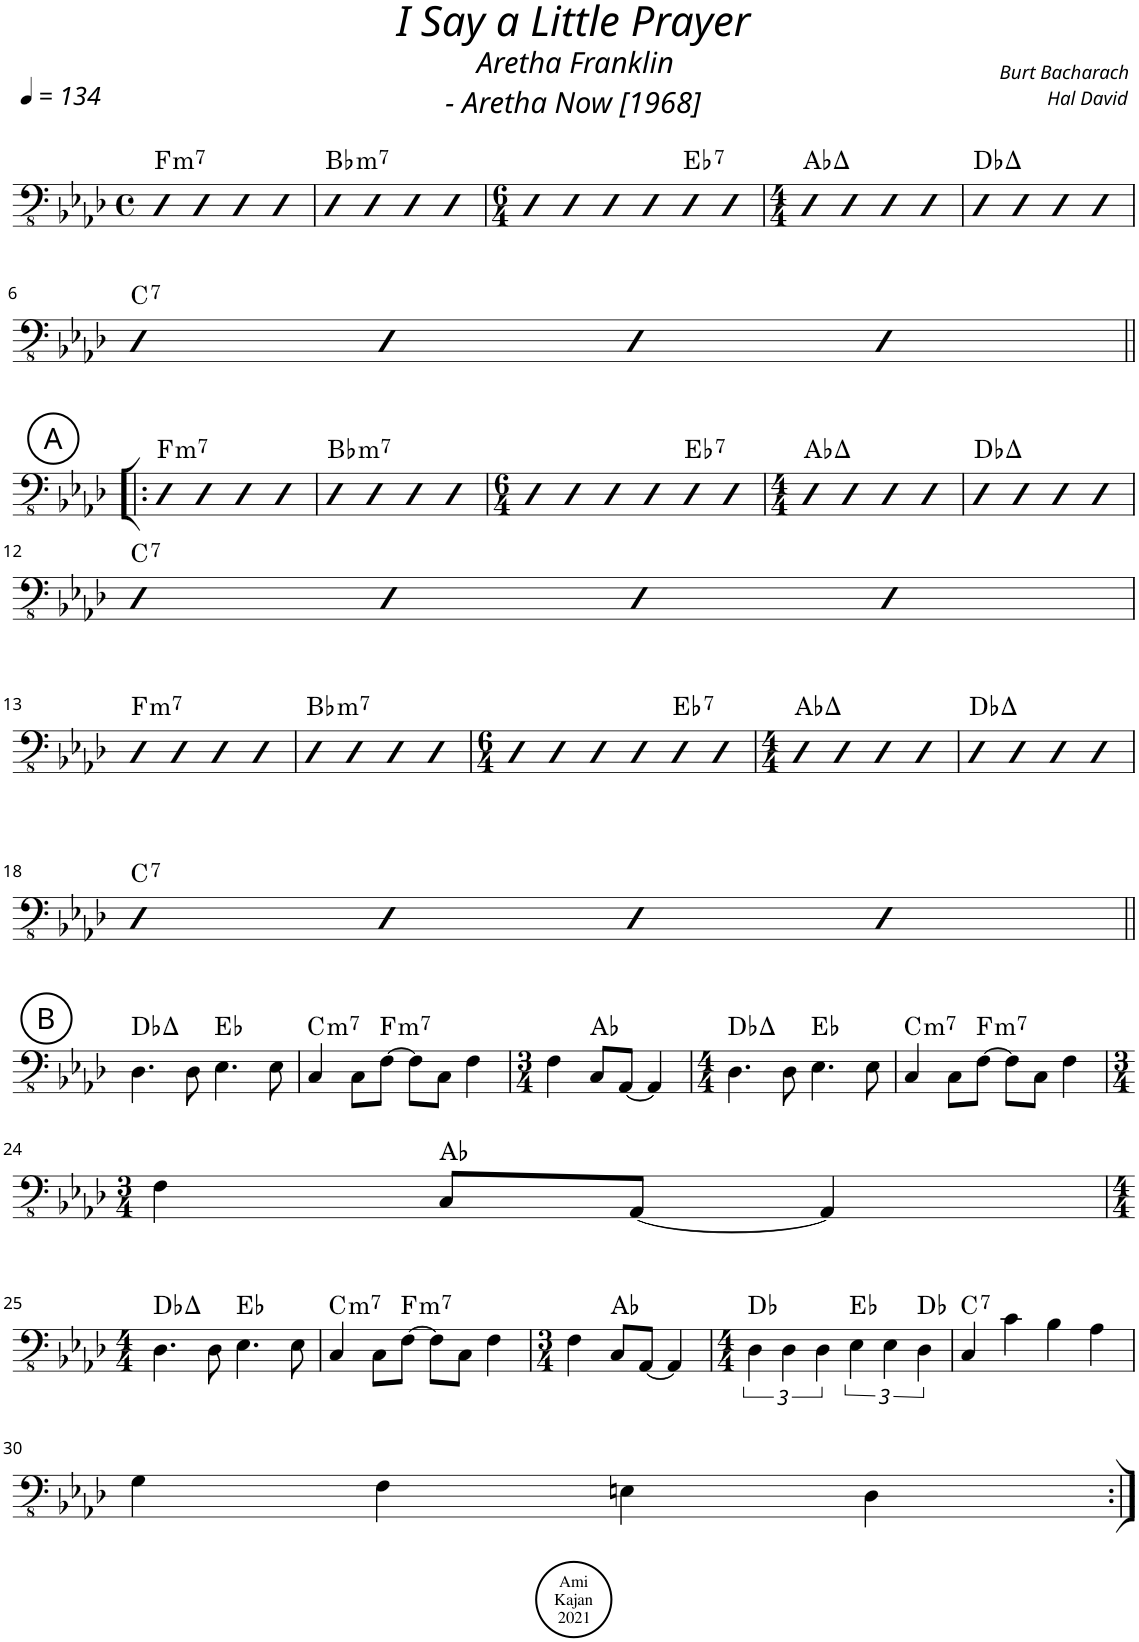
**kern	**harte
*part1	*part1
*staff1	*
*I"Acoustic Bass	*
*I'Bass	*
*clefFv4	*
*k[b-e-a-d-]	*
*M4/4	*
*met(c)	*
*MM134	*
=1	=1
!	!LO:H:kt=m7
4DD-	F:min7
4DD-	.
4DD-	.
4DD-	.
=2	=2
!	!LO:H:kt=m7
4DD-	Bb:min7
4DD-	.
4DD-	.
4DD-	.
=3	=3
*M6/4	*
4DD-	.
4DD-	.
4DD-	.
4DD-	.
!	!LO:H:kt=7
4DD-	Eb:7
4DD-	.
=4	=4
*M4/4	*
4DD-	Ab:maj
4DD-	.
4DD-	.
4DD-	.
=5	=5
4DD-	Db:maj
4DD-	.
4DD-	.
4DD-	.
!!LO:LB:g=z
=6	=6
!	!LO:H:kt=7
4DD-	C:7
4DD-	.
4DD-	.
4DD-	.
!!LO:LB:g=z
!!LO:REH:place=s1:a:cj:enc=circle:fs=14:t=A
=7!|:	=7!|:
!	!LO:H:kt=m7
4DD-	F:min7
4DD-	.
4DD-	.
4DD-	.
=8	=8
!	!LO:H:kt=m7
4DD-	Bb:min7
4DD-	.
4DD-	.
4DD-	.
=9	=9
*M6/4	*
4DD-	.
4DD-	.
4DD-	.
4DD-	.
!	!LO:H:kt=7
4DD-	Eb:7
4DD-	.
=10	=10
*M4/4	*
4DD-	Ab:maj
4DD-	.
4DD-	.
4DD-	.
=11	=11
4DD-	Db:maj
4DD-	.
4DD-	.
4DD-	.
!!LO:LB:g=z
=12	=12
!	!LO:H:kt=7
4DD-	C:7
4DD-	.
4DD-	.
4DD-	.
!!LO:LB:g=z
=13	=13
!	!LO:H:kt=m7
4DD-	F:min7
4DD-	.
4DD-	.
4DD-	.
=14	=14
!	!LO:H:kt=m7
4DD-	Bb:min7
4DD-	.
4DD-	.
4DD-	.
=15	=15
*M6/4	*
4DD-	.
4DD-	.
4DD-	.
4DD-	.
!	!LO:H:kt=7
4DD-	Eb:7
4DD-	.
=16	=16
*M4/4	*
4DD-	Ab:maj
4DD-	.
4DD-	.
4DD-	.
=17	=17
4DD-	Db:maj
4DD-	.
4DD-	.
4DD-	.
!!LO:LB:g=z
=18	=18
!	!LO:H:kt=7
4DD-	C:7
4DD-	.
4DD-	.
4DD-	.
!!LO:LB:g=z
!!LO:REH:place=s1:a:cj:enc=circle:fs=14:t=B
=19||	=19||
4.DD-\	Db:maj
8DD-\	.
4.EE-\	Eb:maj
8EE-\	.
=20	=20
!	!LO:H:kt=m7
4CC/	C:min7
8CC\L	.
!	!LO:H:kt=m7
[8FF\J	F:min7
8FF\L]	.
8CC\J	.
4FF\	.
=21	=21
*M3/4	*
4FF\	.
8CC/L	Ab:maj
[8AAA-/J	.
4AAA-/]	.
=22	=22
*M4/4	*
4.DD-\	Db:maj
8DD-\	.
4.EE-\	Eb:maj
8EE-\	.
=23	=23
!	!LO:H:kt=m7
4CC/	C:min7
8CC\L	.
!	!LO:H:kt=m7
[8FF\J	F:min7
8FF\L]	.
8CC\J	.
4FF\	.
!!LO:LB:g=z
=24	=24
*M3/4	*
4FF\	.
8CC/L	Ab:maj
[8AAA-/J	.
4AAA-/]	.
!!LO:LB:g=z
=25	=25
*M4/4	*
4.DD-\	Db:maj
8DD-\	.
4.EE-\	Eb:maj
8EE-\	.
=26	=26
!	!LO:H:kt=m7
4CC/	C:min7
8CC\L	.
!	!LO:H:kt=m7
[8FF\J	F:min7
8FF\L]	.
8CC\J	.
4FF\	.
=27	=27
*M3/4	*
4FF\	.
8CC/L	Ab:maj
[8AAA-/J	.
4AAA-/]	.
=28	=28
*M4/4	*
6DD-\	Db:maj
6DD-\	.
6DD-\	.
6EE-\	Eb:maj
6EE-\	.
6DD-\	Db:maj
=29	=29
!	!LO:H:kt=7
4CC/	C:7
4C\	.
4BB-\	.
4AA-\	.
!!LO:LB:g=z
=30	=30
4GG\	.
4FF\	.
4EEn\	.
4DD-\	.
=:|!	=:|!
*-	*-
